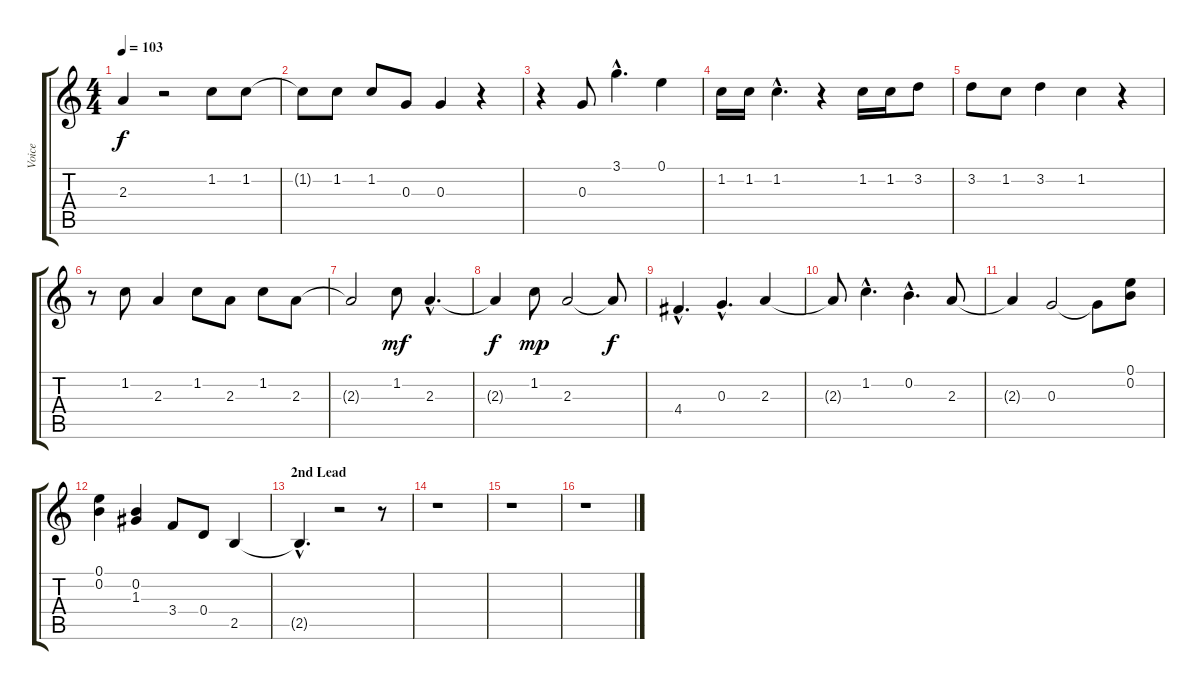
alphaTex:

\track ("Voice" "Voice") {instrument overdrivenguitar}
\staff {score tabs}
\tuning (E4 B3 G3 D3 A2 E2) {hide}
\ts (4 4)
\tempo 103
\clef g2
\ks c
2.3{t}.4{dy f} r.2 1.2.8 1.2.8 |
1.2{t}.8 1.2.8 1.2.8 0.3.8 0.3.4 r.4 |
r.4 0.3.8 3.1{hac}.4{d} 0.1.4 |
1.2.16 1.2.16 1.2{hac}.4{d} r.4 1.2.16 1.2.16 3.2.8 |
3.2.8 1.2.8 3.2.4 1.2.4 r.4 |
r.8 1.2.8 2.3.4 1.2.8 2.3.8 1.2.8 2.3.8 |
2.3{t}.2 1.2.8{dy mf} 2.3{hac}.4{d} |
2.3{t}.4{dy f} 1.2.8{dy mp} 2.3.2 2.3{t}.8{dy f} |
4.4{hac}.4{d} 0.3{hac}.4{d} 2.3.4 |
2.3{t}.8 1.2{hac}.4{d} 0.2{hac}.4{d} 2.3.8 |
2.3{t}.4 0.3.2 0.3{t}.8 (0.1 0.2).8 |
(0.1 0.2).4 (0.2 1.3).4 3.4.8 0.4.8 2.5.4 |
\section ("" "2nd Lead")
2.5{hac t}.4{d} r.2 r.8 |
r.1 |
r.1 |
r.1
